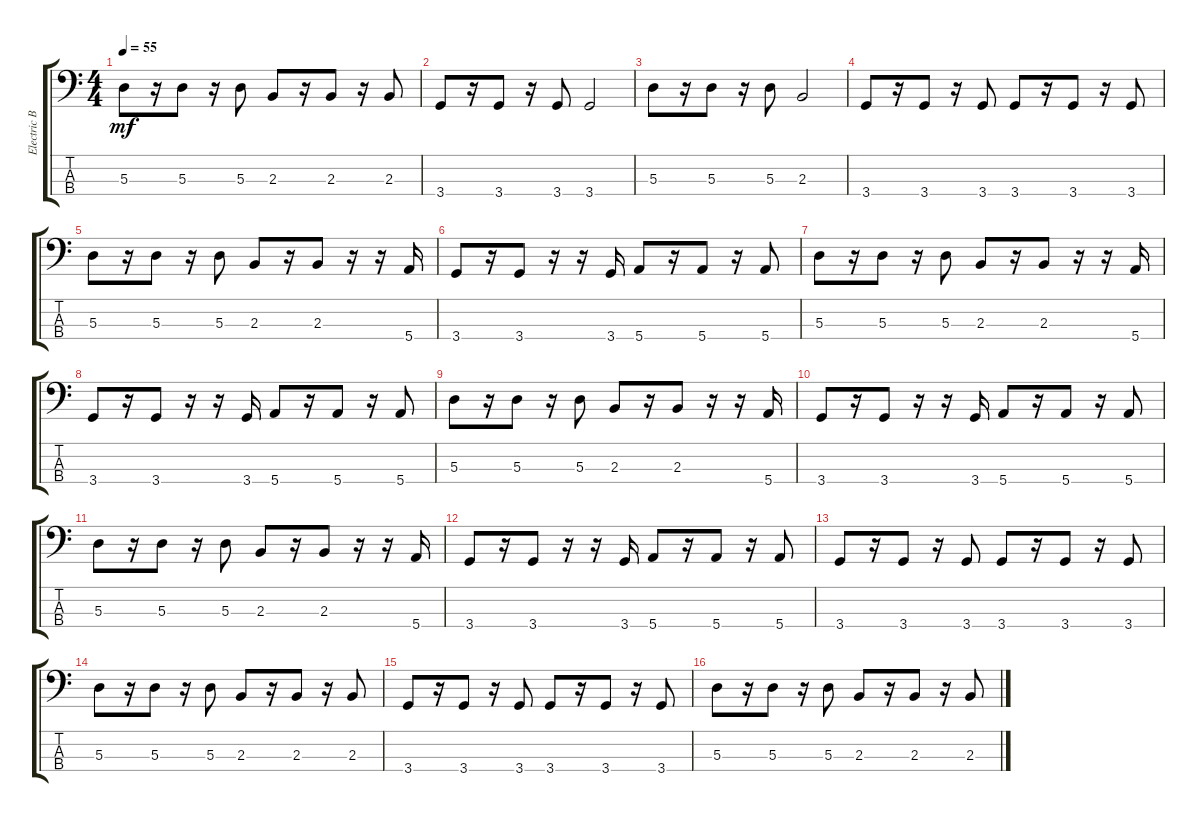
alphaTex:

\track ("Electric Bass" "Electric B") {instrument electricbassfinger}
\staff {score tabs}
\tuning (G2 D2 A1 E1) {hide}
\ts (4 4)
\tempo 55
\clef f4
\ks c
5.3.8{dy mf} r.16 5.3.8 r.16 5.3.8 2.3.8 r.16 2.3.8 r.16 2.3.8 |
3.4.8 r.16 3.4.8 r.16 3.4.8 3.4.2 |
5.3.8 r.16 5.3.8 r.16 5.3.8 2.3.2 |
3.4.8 r.16 3.4.8 r.16 3.4.8 3.4.8 r.16 3.4.8 r.16 3.4.8 |
5.3.8 r.16 5.3.8 r.16 5.3.8 2.3.8 r.16 2.3.8 r.16 r.16 5.4.16 |
3.4.8 r.16 3.4.8 r.16 r.16 3.4.16 5.4.8 r.16 5.4.8 r.16 5.4.8 |
5.3.8 r.16 5.3.8 r.16 5.3.8 2.3.8 r.16 2.3.8 r.16 r.16 5.4.16 |
3.4.8 r.16 3.4.8 r.16 r.16 3.4.16 5.4.8 r.16 5.4.8 r.16 5.4.8 |
5.3.8 r.16 5.3.8 r.16 5.3.8 2.3.8 r.16 2.3.8 r.16 r.16 5.4.16 |
3.4.8 r.16 3.4.8 r.16 r.16 3.4.16 5.4.8 r.16 5.4.8 r.16 5.4.8 |
5.3.8 r.16 5.3.8 r.16 5.3.8 2.3.8 r.16 2.3.8 r.16 r.16 5.4.16 |
3.4.8 r.16 3.4.8 r.16 r.16 3.4.16 5.4.8 r.16 5.4.8 r.16 5.4.8 |
3.4.8 r.16 3.4.8 r.16 3.4.8 3.4.8 r.16 3.4.8 r.16 3.4.8 |
5.3.8 r.16 5.3.8 r.16 5.3.8 2.3.8 r.16 2.3.8 r.16 2.3.8 |
3.4.8 r.16 3.4.8 r.16 3.4.8 3.4.8 r.16 3.4.8 r.16 3.4.8 |
5.3.8 r.16 5.3.8 r.16 5.3.8 2.3.8 r.16 2.3.8 r.16 2.3.8
